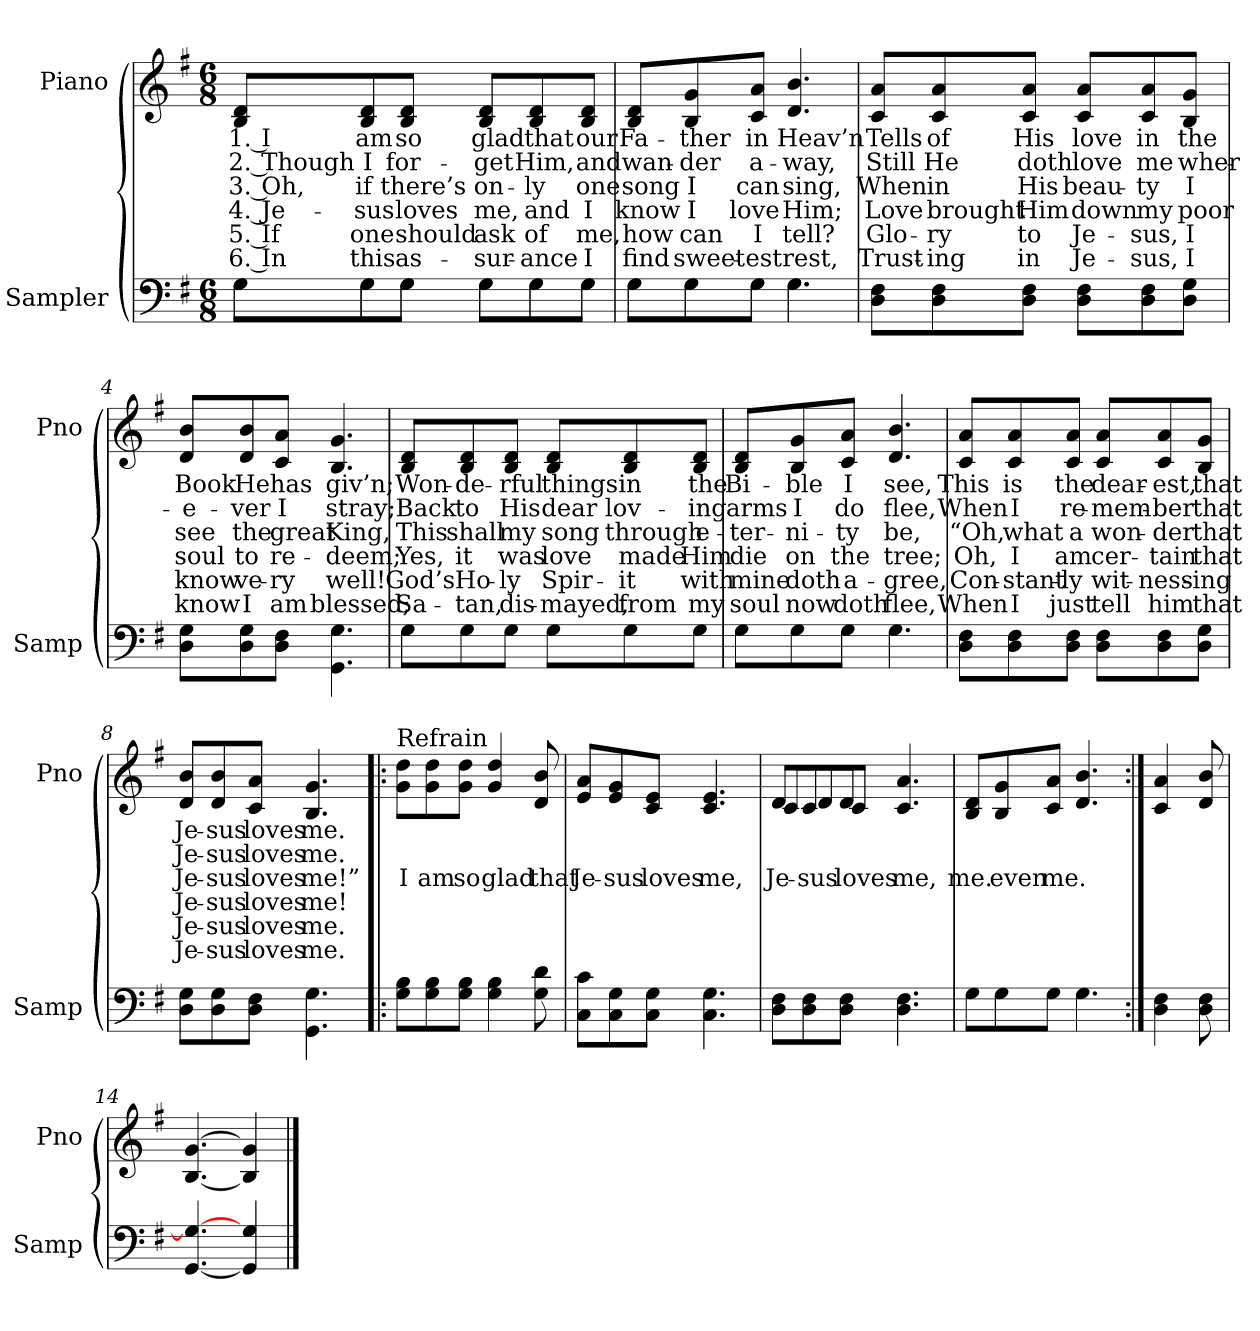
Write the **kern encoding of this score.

**kern	**kern	**text	**text	**text	**text	**text	**text
*part2	*part1	*part1	*part1	*part1	*part1	*part1	*part1
*staff2	*staff1	*staff1	*staff1	*staff1	*staff1	*staff1	*staff1
*I"Sampler	*I"Piano	*	*	*	*	*	*
*I'Samp	*I'Pno	*	*	*	*	*	*
*clefF4	*clefG2	*	*	*	*	*	*
*k[f#]	*k[f#]	*	*	*	*	*	*
*G:	*G:	*	*	*	*	*	*
*M6/8	*M6/8	*	*	*	*	*	*
=1	=1	=1	=1	=1	=1	=1	=1
*^	*	*	*	*	*	*	*
8G\L	8G\L	8B/ 8d/L	1. I	2. Though	3. Oh,	4. Je-	5. If	6. In
8G\	8G\	8B/ 8d/	am	I	if	-sus	one	this
8G\J	8G\J	8B/ 8d/J	so	for-	there’s	loves	should	as-
8G\L	8G\L	8B/ 8d/L	glad	-get	on-	me,	ask	-sur-
8G\	8G\	8B/ 8d/	that	Him,	-ly	and	of	-ance
8G\J	8G\J	8B/ 8d/J	our	and	one	I	me,	I
=2	=2	=2	=2	=2	=2	=2	=2	=2
8G\L	8G\L	8B/ 8d/L	Fa-	wan-	song	know	how	find
8G\	8G\	8B/ 8g/	-ther	-der	I	I	can	sweet-
8G\J	8G\J	8c/ 8a/J	in	a-	can	love	I	-est
4.G\	4.G	4.d/ 4.b/	Heav’n	-way,	sing,	Him;	tell?	rest,
*v	*v	*	*	*	*	*	*	*
=3	=3	=3	=3	=3	=3	=3	=3
8D\ 8F#\L	8c/ 8a/L	Tells	Still	When	Love	Glo-	Trust-
8D\ 8F#\	8c/ 8a/	of	He	in	brought	-ry	-ing
8D\ 8F#\J	8c/ 8a/J	His	doth	His	Him	to	in
8D\ 8F#\L	8c/ 8a/L	love	love	beau-	down	Je-	Je-
8D\ 8F#\	8c/ 8a/	in	me	-ty	my	-sus,	-sus,
8D\ 8G\J	8B/ 8g/J	the	wher-	I	poor	I	I
=4	=4	=4	=4	=4	=4	=4	=4
8D\ 8G\L	8d/ 8b/L	Book	-e-	see	soul	know	know
8D\ 8G\	8d/ 8b/	He	-ver	the	to	ve-	I
8D\ 8F#\J	8c/ 8a/J	has	I	great	re-	-ry	am
4.GG\ 4.G\	4.B/ 4.g/	giv’n;	stray;	King,	-deem;	well!	blessed;
=5	=5	=5	=5	=5	=5	=5	=5
8G\L	8B/ 8d/L	Won-	Back	This	Yes,	God’s	Sa-
8G\	8B/ 8d/	-de-	to	shall	it	Ho-	-tan,
8G\J	8B/ 8d/J	-rful	His	my	was	-ly	dis-
8G\L	8B/ 8d/L	things	dear	song	love	Spir-	-mayed,
8G\	8B/ 8d/	in	lov-	through	made	-it	from
8G\J	8B/ 8d/J	the	-ing	e-	Him	with	my
=6	=6	=6	=6	=6	=6	=6	=6
8G\L	8B/ 8d/L	Bi-	arms	-ter-	die	mine	soul
8G\	8B/ 8g/	-ble	I	-ni-	on	doth	now
8G\J	8c/ 8a/J	I	do	-ty	the	a-	doth
4.G\	4.d/ 4.b/	see,	flee,	be,	tree;	-gree,	flee,
=7	=7	=7	=7	=7	=7	=7	=7
8D\ 8F#\L	8c/ 8a/L	This	When	“Oh,	Oh,	Con-	When
8D\ 8F#\	8c/ 8a/	is	I	what	I	-stant-	I
8D\ 8F#\J	8c/ 8a/J	the	re-	a	am	-ly	just
8D\ 8F#\L	8c/ 8a/L	dear-	-mem-	won-	cer-	wit-	tell
8D\ 8F#\	8c/ 8a/	-est,	-ber	-der	-tain	-ness-	him
8D\ 8G\J	8B/ 8g/J	that	that	that	that	-ing	that
=8	=8	=8	=8	=8	=8	=8	=8
8D\ 8G\L	8d/ 8b/L	Je-	Je-	Je-	Je-	Je-	Je-
8D\ 8G\	8d/ 8b/	-sus	-sus	-sus	-sus	-sus	-sus
8D\ 8F#\J	8c/ 8a/J	loves	loves	loves	loves	loves	loves
4.GG\ 4.G\	4.B/ 4.g/	me.	me.	me!”	me!	me.	me.
=9!|:	=9!|:	=9!|:	=9!|:	=9!|:	=9!|:	=9!|:	=9!|:
!	!LO:TX:t=Refrain	!	!	!	!	!	!
8G\ 8B\L	8g\ 8dd\L	.	.	I	.	.	.
8G\ 8B\	8g\ 8dd\	.	.	am	.	.	.
8G\ 8B\J	8g\ 8dd\J	.	.	so	.	.	.
4G\ 4B\	4g/ 4dd/	.	.	glad	.	.	.
8G\ 8d\	8d/ 8b/	.	.	that	.	.	.
=10	=10	=10	=10	=10	=10	=10	=10
8C\ 8c\L	8e/ 8a/L	.	.	Je-	.	.	.
8C\ 8G\	8e/ 8g/	.	.	-sus	.	.	.
8C\ 8G\J	8c/ 8e/J	.	.	loves	.	.	.
4.C\ 4.G\	4.c/ 4.e/	.	.	me,	.	.	.
=11	=11	=11	=11	=11	=11	=11	=11
*	*^	*	*	*	*	*	*
8D\ 8F#\L	8d/L	8c/L	.	.	Je-	.	.	.
8D\ 8F#\	8c/	8d/	.	.	-sus	.	.	.
8D\ 8F#\J	8d/J	8c/J	.	.	loves	.	.	.
4.D\ 4.F#\	4.c/ 4.a/	4.ryy	.	.	me,	.	.	.
*	*v	*v	*	*	*	*	*	*
=12	=12	=12	=12	=12	=12	=12	=12
8G\L	8B/ 8d/L	.	.	me.	.	.	.
8G\	8B/ 8g/	.	.	even	.	.	.
8G\J	8c/ 8a/J	.	.	me.	.	.	.
4.G\	4.d/ 4.b/	.	.	.	.	.	.
=13:|!	=13:|!	=13:|!	=13:|!	=13:|!	=13:|!	=13:|!	=13:|!
4D 4F#	4c 4a	.	.	.	.	.	.
8D 8F#	8d 8b	.	.	.	.	.	.
=14	=14	=14	=14	=14	=14	=14	=14
[4.GG 4.G_	[4.B [4.g	.	.	.	.	.	.
4GG] 4G	4B] 4g]	.	.	.	.	.	.
==	==	==	==	==	==	==	==
*-	*-	*-	*-	*-	*-	*-	*-
